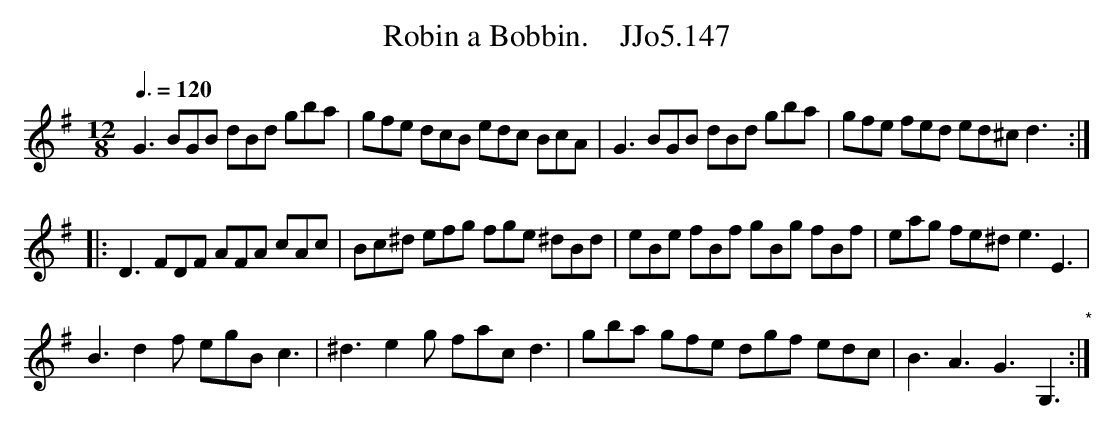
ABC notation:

X:1
T:Robin a Bobbin.    JJo5.147
Q:3/8=120
M:12/8
L:1/8
K:G
G3 BGB dBd gba|gfe dcB edc BcA|G3 BGB dBd gba|gfe fed ed^c d3 :|
|: D3 FDF AFA cAc|Bc^d efg fge ^dBd|eBe fBf gBg fBf|eag fe^d e3E3|
B3 d2f egB c3|^d3 e2g fac d3|gba gfe dgf edc|B3A3G3G,3 "*":|
